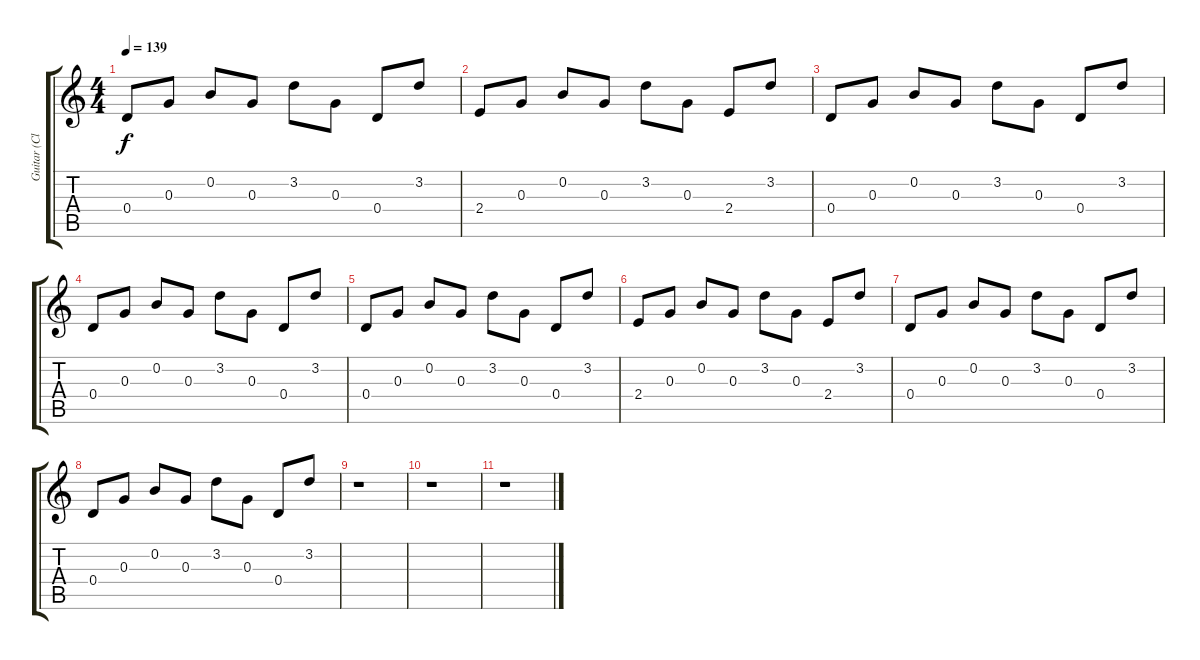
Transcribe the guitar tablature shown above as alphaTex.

\track ("Guitar (Clean Double)" "Guitar (Cl") {instrument electricguitarclean}
\staff {score tabs}
\tuning (E4 B3 G3 D3 A2 D2) {hide}
\ts (4 4)
\tempo 139
\clef g2
\ks c
0.4.8{dy f} 0.3.8 0.2.8 0.3.8 3.2.8 0.3.8 0.4.8 3.2.8 |
2.4.8 0.3.8 0.2.8 0.3.8 3.2.8 0.3.8 2.4.8 3.2.8 |
0.4.8 0.3.8 0.2.8 0.3.8 3.2.8 0.3.8 0.4.8 3.2.8 |
0.4.8 0.3.8 0.2.8 0.3.8 3.2.8 0.3.8 0.4.8 3.2.8 |
0.4.8 0.3.8 0.2.8 0.3.8 3.2.8 0.3.8 0.4.8 3.2.8 |
2.4.8 0.3.8 0.2.8 0.3.8 3.2.8 0.3.8 2.4.8 3.2.8 |
0.4.8 0.3.8 0.2.8 0.3.8 3.2.8 0.3.8 0.4.8 3.2.8 |
0.4.8 0.3.8 0.2.8 0.3.8 3.2.8 0.3.8 0.4.8 3.2.8 |
r.1 |
r.1 |
r.1
